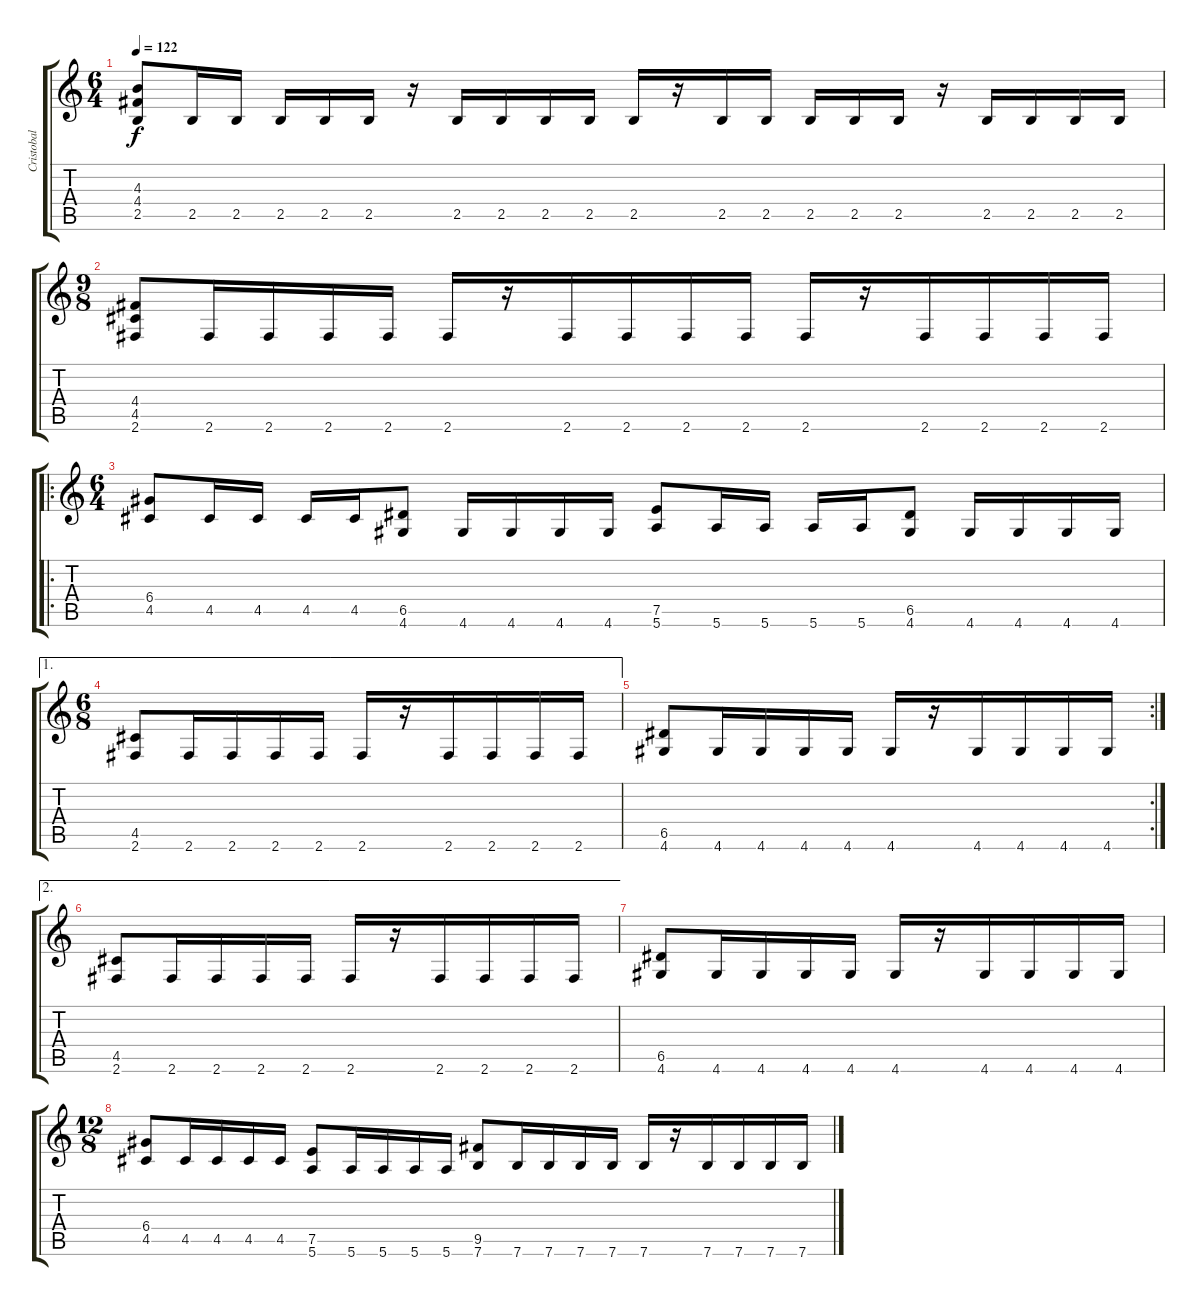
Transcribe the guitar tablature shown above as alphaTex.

\track ("Cristobal" "Cristobal") {instrument distortionguitar}
\staff {score tabs}
\tuning (E4 B3 G3 D3 A2 E2) {hide}
\ts (6 4)
\tempo 122
\clef g2
\ks c
(4.3 4.4 2.5).8{dy f} 2.5.16 2.5.16 2.5.16 2.5.16 2.5.16 r.16 2.5.16 2.5.16 2.5.16 2.5.16 2.5.16 r.16 2.5.16 2.5.16 2.5.16 2.5.16 2.5.16 r.16 2.5.16 2.5.16 2.5.16 2.5.16 |
\ts (9 8)
(4.4 4.5 2.6).8 2.6.16 2.6.16 2.6.16 2.6.16 2.6.16 r.16 2.6.16 2.6.16 2.6.16 2.6.16 2.6.16 r.16 2.6.16 2.6.16 2.6.16 2.6.16 |
\ro
\ts (6 4)
(6.4 4.5).8 4.5.16 4.5.16 4.5.16 4.5.16 (6.5 4.6).8 4.6.16 4.6.16 4.6.16 4.6.16 (7.5 5.6).8 5.6.16 5.6.16 5.6.16 5.6.16 (6.5 4.6).8 4.6.16 4.6.16 4.6.16 4.6.16 |
\ae 1
\ts (6 8)
(4.5 2.6).8 2.6.16 2.6.16 2.6.16 2.6.16 2.6.16 r.16 2.6.16 2.6.16 2.6.16 2.6.16 |
\rc 2
(6.5 4.6).8 4.6.16 4.6.16 4.6.16 4.6.16 4.6.16 r.16 4.6.16 4.6.16 4.6.16 4.6.16 |
\ae 2
(4.5 2.6).8 2.6.16 2.6.16 2.6.16 2.6.16 2.6.16 r.16 2.6.16 2.6.16 2.6.16 2.6.16 |
(6.5 4.6).8 4.6.16 4.6.16 4.6.16 4.6.16 4.6.16 r.16 4.6.16 4.6.16 4.6.16 4.6.16 |
\ts (12 8)
(6.4 4.5).8 4.5.16 4.5.16 4.5.16 4.5.16 (7.5 5.6).8 5.6.16 5.6.16 5.6.16 5.6.16 (9.5 7.6).8 7.6.16 7.6.16 7.6.16 7.6.16 7.6.16 r.16 7.6.16 7.6.16 7.6.16 7.6.16
